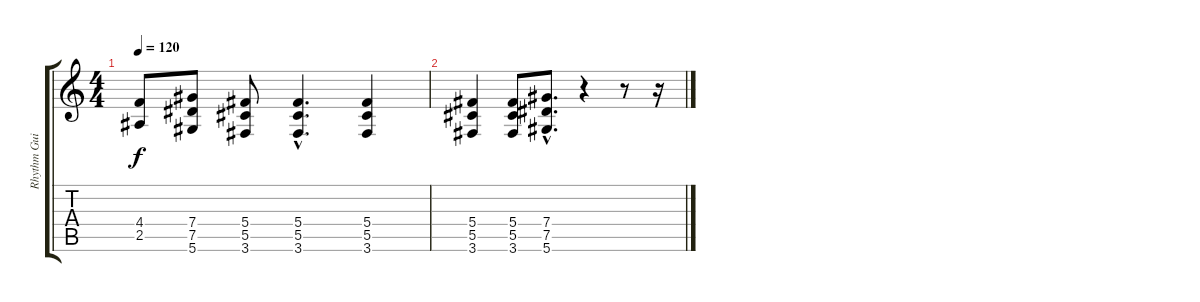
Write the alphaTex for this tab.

\track ("Rhythm Guitar" "Rhythm Gui") {instrument distortionguitar}
\staff {score tabs}
\tuning (Eb4 Bb3 Gb3 Db3 Ab2 Eb2) {hide}
\ts (4 4)
\tempo 120
\clef g2
\ks c
(4.4 2.5).8{dy f} (7.4 7.5 5.6).8 (5.4 5.5 3.6).8 (5.4{hac} 5.5{hac} 3.6{hac}).4{d} (5.4 5.5 3.6).4 |
(5.4 5.5 3.6).4 (5.4 5.5 3.6).8 (7.4{hac} 7.5{hac} 5.6{hac}).8{d} r.4 r.8 r.16
